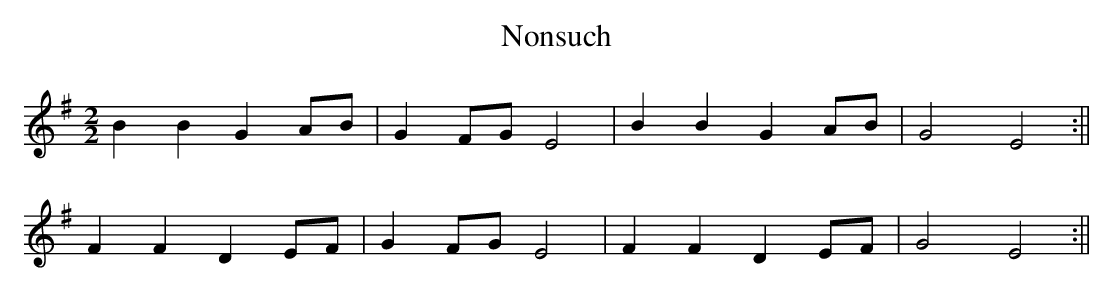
X:1
T:Nonsuch
M:2/2
L:1/8
K:Em
B2 B2 G2 AB|G2 FG E4|B2 B2 G2 AB|G4 E4:||
F2 F2 D2 EF|G2 FG E4|F2 F2 D2 EF|G4 E4:||
